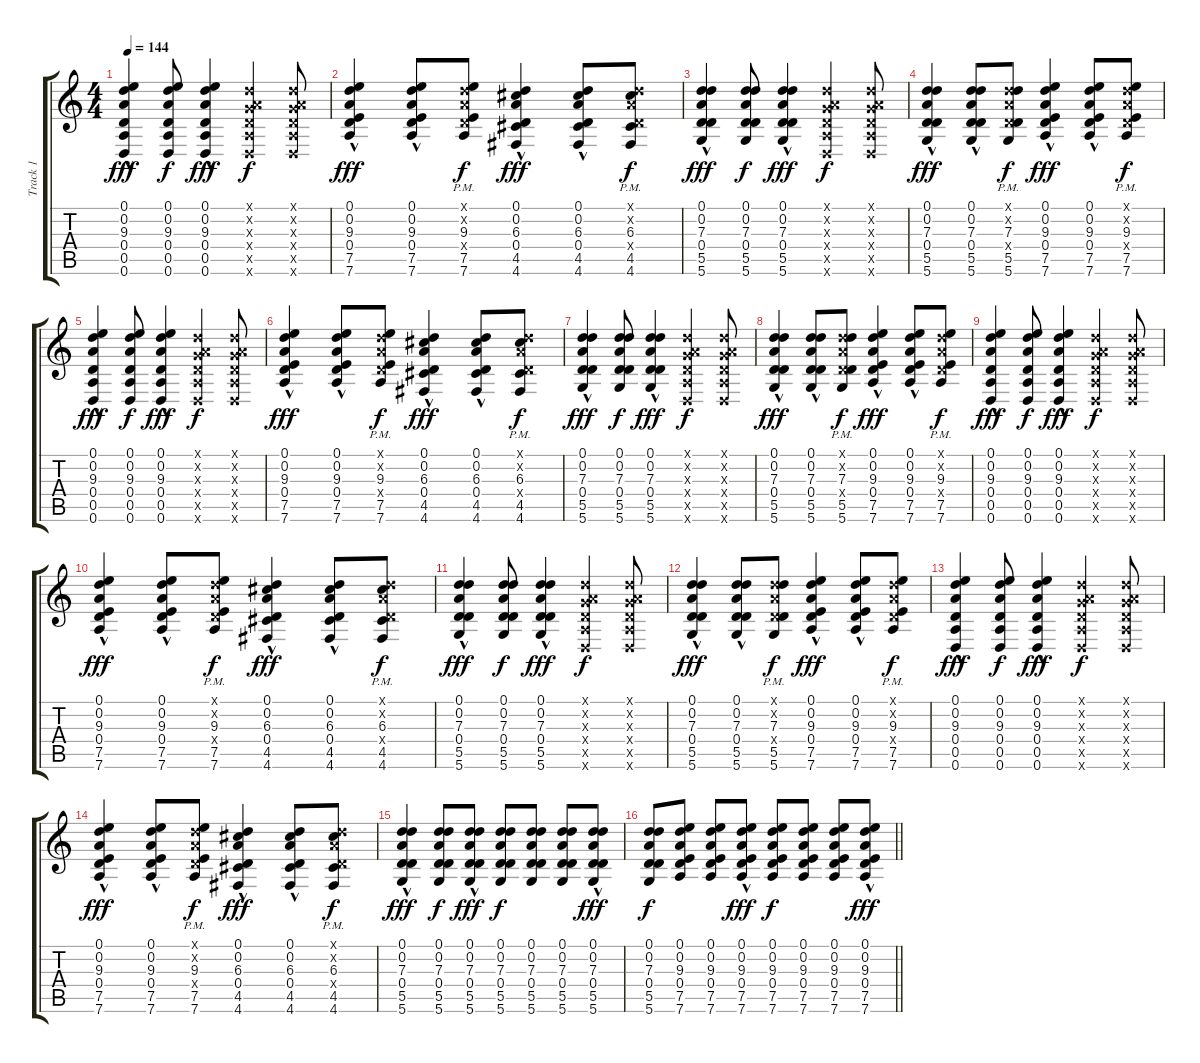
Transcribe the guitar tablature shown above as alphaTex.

\track ("Track 1" "Track 1") {instrument acousticguitarsteel}
\staff {score tabs}
\tuning (D4 A3 G3 D3 A2 D2) {hide}
\ts (4 4)
\tempo 144
\clef g2
\ks c
(0.1{hac} 0.2{hac} 9.3{hac} 0.4{hac} 0.5{hac} 0.6{hac}).4{dy fff} (0.1 0.2 9.3 0.4 0.5 0.6).8{dy f} (0.1{hac} 0.2{hac} 9.3{hac} 0.4{hac} 0.5{hac} 0.6{hac}).4{dy fff} (0.1{x} 0.2{x} 0.3{x} 0.4{x} 0.5{x} 0.6{x}).4{dy f} (0.1{x} 0.2{x} 0.3{x} 0.4{x} 0.5{x} 0.6{x}).8 |
(0.1{hac} 0.2{hac} 9.3{hac} 0.4{hac} 7.5{hac} 7.6{hac}).4{dy fff} (0.1{hac} 0.2{hac} 9.3{hac} 0.4{hac} 7.5{hac} 7.6{hac}).8 (0.1{pm x} 0.2{pm x} 9.3{pm} 0.4{x} 7.5{pm} 7.6{pm}).8{dy f} (0.1{hac} 0.2{hac} 6.3{hac} 0.4{hac} 4.5{hac} 4.6{hac}).4{dy fff} (0.1{hac} 0.2{hac} 6.3{hac} 0.4{hac} 4.5{hac} 4.6{hac}).8 (0.1{pm x} 0.2{pm x} 6.3{pm} 0.4{x} 4.5{pm} 4.6{pm}).8{dy f} |
(0.1{hac} 0.2{hac} 7.3{hac} 0.4{hac} 5.5{hac} 5.6{hac}).4{dy fff} (0.1 0.2 7.3 0.4 5.5 5.6).8{dy f} (0.1{hac} 0.2{hac} 7.3{hac} 0.4{hac} 5.5{hac} 5.6{hac}).4{dy fff} (0.1{x} 0.2{x} 0.3{x} 0.4{x} 0.5{x} 0.6{x}).4{dy f} (0.1{x} 0.2{x} 0.3{x} 0.4{x} 0.5{x} 0.6{x}).8 |
(0.1{hac} 0.2{hac} 7.3{hac} 0.4{hac} 5.5{hac} 5.6{hac}).4{dy fff} (0.1{hac} 0.2{hac} 7.3{hac} 0.4{hac} 5.5{hac} 5.6{hac}).8 (0.1{x} 0.2{x} 7.3{pm} 0.4{x} 5.5{pm} 5.6{pm}).8{dy f} (0.1{hac} 0.2{hac} 9.3{hac} 0.4{hac} 7.5{hac} 7.6{hac}).4{dy fff} (0.1{hac} 0.2{hac} 9.3{hac} 0.4{hac} 7.5{hac} 7.6{hac}).8 (0.1{x} 0.2{x} 9.3{pm} 0.4{x} 7.5{pm} 7.6{pm}).8{dy f} |
(0.1{hac} 0.2{hac} 9.3{hac} 0.4{hac} 0.5{hac} 0.6{hac}).4{dy fff} (0.1 0.2 9.3 0.4 0.5 0.6).8{dy f} (0.1{hac} 0.2{hac} 9.3{hac} 0.4{hac} 0.5{hac} 0.6{hac}).4{dy fff} (0.1{x} 0.2{x} 0.3{x} 0.4{x} 0.5{x} 0.6{x}).4{dy f} (0.1{x} 0.2{x} 0.3{x} 0.4{x} 0.5{x} 0.6{x}).8 |
(0.1{hac} 0.2{hac} 9.3{hac} 0.4{hac} 7.5{hac} 7.6{hac}).4{dy fff} (0.1{hac} 0.2{hac} 9.3{hac} 0.4{hac} 7.5{hac} 7.6{hac}).8 (0.1{pm x} 0.2{pm x} 9.3{pm} 0.4{x} 7.5{pm} 7.6{pm}).8{dy f} (0.1{hac} 0.2{hac} 6.3{hac} 0.4{hac} 4.5{hac} 4.6{hac}).4{dy fff} (0.1{hac} 0.2{hac} 6.3{hac} 0.4{hac} 4.5{hac} 4.6{hac}).8 (0.1{pm x} 0.2{pm x} 6.3{pm} 0.4{x} 4.5{pm} 4.6{pm}).8{dy f} |
(0.1{hac} 0.2{hac} 7.3{hac} 0.4{hac} 5.5{hac} 5.6{hac}).4{dy fff} (0.1 0.2 7.3 0.4 5.5 5.6).8{dy f} (0.1{hac} 0.2{hac} 7.3{hac} 0.4{hac} 5.5{hac} 5.6{hac}).4{dy fff} (0.1{x} 0.2{x} 0.3{x} 0.4{x} 0.5{x} 0.6{x}).4{dy f} (0.1{x} 0.2{x} 0.3{x} 0.4{x} 0.5{x} 0.6{x}).8 |
(0.1{hac} 0.2{hac} 7.3{hac} 0.4{hac} 5.5{hac} 5.6{hac}).4{dy fff} (0.1{hac} 0.2{hac} 7.3{hac} 0.4{hac} 5.5{hac} 5.6{hac}).8 (0.1{x} 0.2{x} 7.3{pm} 0.4{x} 5.5{pm} 5.6{pm}).8{dy f} (0.1{hac} 0.2{hac} 9.3{hac} 0.4{hac} 7.5{hac} 7.6{hac}).4{dy fff} (0.1{hac} 0.2{hac} 9.3{hac} 0.4{hac} 7.5{hac} 7.6{hac}).8 (0.1{x} 0.2{x} 9.3{pm} 0.4{x} 7.5{pm} 7.6{pm}).8{dy f} |
(0.1{hac} 0.2{hac} 9.3{hac} 0.4{hac} 0.5{hac} 0.6{hac}).4{dy fff} (0.1 0.2 9.3 0.4 0.5 0.6).8{dy f} (0.1{hac} 0.2{hac} 9.3{hac} 0.4{hac} 0.5{hac} 0.6{hac}).4{dy fff} (0.1{x} 0.2{x} 0.3{x} 0.4{x} 0.5{x} 0.6{x}).4{dy f} (0.1{x} 0.2{x} 0.3{x} 0.4{x} 0.5{x} 0.6{x}).8 |
(0.1{hac} 0.2{hac} 9.3{hac} 0.4{hac} 7.5{hac} 7.6{hac}).4{dy fff} (0.1{hac} 0.2{hac} 9.3{hac} 0.4{hac} 7.5{hac} 7.6{hac}).8 (0.1{pm x} 0.2{pm x} 9.3{pm} 0.4{x} 7.5{pm} 7.6{pm}).8{dy f} (0.1{hac} 0.2{hac} 6.3{hac} 0.4{hac} 4.5{hac} 4.6{hac}).4{dy fff} (0.1{hac} 0.2{hac} 6.3{hac} 0.4{hac} 4.5{hac} 4.6{hac}).8 (0.1{pm x} 0.2{pm x} 6.3{pm} 0.4{x} 4.5{pm} 4.6{pm}).8{dy f} |
(0.1{hac} 0.2{hac} 7.3{hac} 0.4{hac} 5.5{hac} 5.6{hac}).4{dy fff} (0.1 0.2 7.3 0.4 5.5 5.6).8{dy f} (0.1{hac} 0.2{hac} 7.3{hac} 0.4{hac} 5.5{hac} 5.6{hac}).4{dy fff} (0.1{x} 0.2{x} 0.3{x} 0.4{x} 0.5{x} 0.6{x}).4{dy f} (0.1{x} 0.2{x} 0.3{x} 0.4{x} 0.5{x} 0.6{x}).8 |
(0.1{hac} 0.2{hac} 7.3{hac} 0.4{hac} 5.5{hac} 5.6{hac}).4{dy fff} (0.1{hac} 0.2{hac} 7.3{hac} 0.4{hac} 5.5{hac} 5.6{hac}).8 (0.1{x} 0.2{x} 7.3{pm} 0.4{x} 5.5{pm} 5.6{pm}).8{dy f} (0.1{hac} 0.2{hac} 9.3{hac} 0.4{hac} 7.5{hac} 7.6{hac}).4{dy fff} (0.1{hac} 0.2{hac} 9.3{hac} 0.4{hac} 7.5{hac} 7.6{hac}).8 (0.1{x} 0.2{x} 9.3{pm} 0.4{x} 7.5{pm} 7.6{pm}).8{dy f} |
(0.1{hac} 0.2{hac} 9.3{hac} 0.4{hac} 0.5{hac} 0.6{hac}).4{dy fff} (0.1 0.2 9.3 0.4 0.5 0.6).8{dy f} (0.1{hac} 0.2{hac} 9.3{hac} 0.4{hac} 0.5{hac} 0.6{hac}).4{dy fff} (0.1{x} 0.2{x} 0.3{x} 0.4{x} 0.5{x} 0.6{x}).4{dy f} (0.1{x} 0.2{x} 0.3{x} 0.4{x} 0.5{x} 0.6{x}).8 |
(0.1{hac} 0.2{hac} 9.3{hac} 0.4{hac} 7.5{hac} 7.6{hac}).4{dy fff} (0.1{hac} 0.2{hac} 9.3{hac} 0.4{hac} 7.5{hac} 7.6{hac}).8 (0.1{pm x} 0.2{pm x} 9.3{pm} 0.4{x} 7.5{pm} 7.6{pm}).8{dy f} (0.1{hac} 0.2{hac} 6.3{hac} 0.4{hac} 4.5{hac} 4.6{hac}).4{dy fff} (0.1{hac} 0.2{hac} 6.3{hac} 0.4{hac} 4.5{hac} 4.6{hac}).8 (0.1{pm x} 0.2{pm x} 6.3{pm} 0.4{x} 4.5{pm} 4.6{pm}).8{dy f} |
(0.1{hac} 0.2{hac} 7.3{hac} 0.4{hac} 5.5{hac} 5.6{hac}).4{dy fff} (0.1 0.2 7.3 0.4 5.5 5.6).8{dy f} (0.1{hac} 0.2{hac} 7.3{hac} 0.4{hac} 5.5{hac} 5.6{hac}).8{dy fff} (0.1 0.2 7.3 0.4 5.5 5.6).8{dy f} (0.1 0.2 7.3 0.4 5.5 5.6).8 (0.1 0.2 7.3 0.4 5.5 5.6).8 (0.1{hac} 0.2{hac} 7.3{hac} 0.4{hac} 5.5{hac} 5.6{hac}).8{dy fff} |
\barLineRight lightlight
(0.1 0.2 7.3 0.4 5.5 5.6).8{dy f} (0.1 0.2 9.3 0.4 7.5 7.6).8 (0.1 0.2 9.3 0.4 7.5 7.6).8 (0.1{hac} 0.2{hac} 9.3{hac} 0.4{hac} 7.5{hac} 7.6{hac}).8{dy fff} (0.1 0.2 9.3 0.4 7.5 7.6).8{dy f} (0.1 0.2 9.3 0.4 7.5 7.6).8 (0.1 0.2 9.3 0.4 7.5 7.6).8 (0.1{hac} 0.2{hac} 9.3{hac} 0.4{hac} 7.5{hac} 7.6{hac}).8{dy fff}
